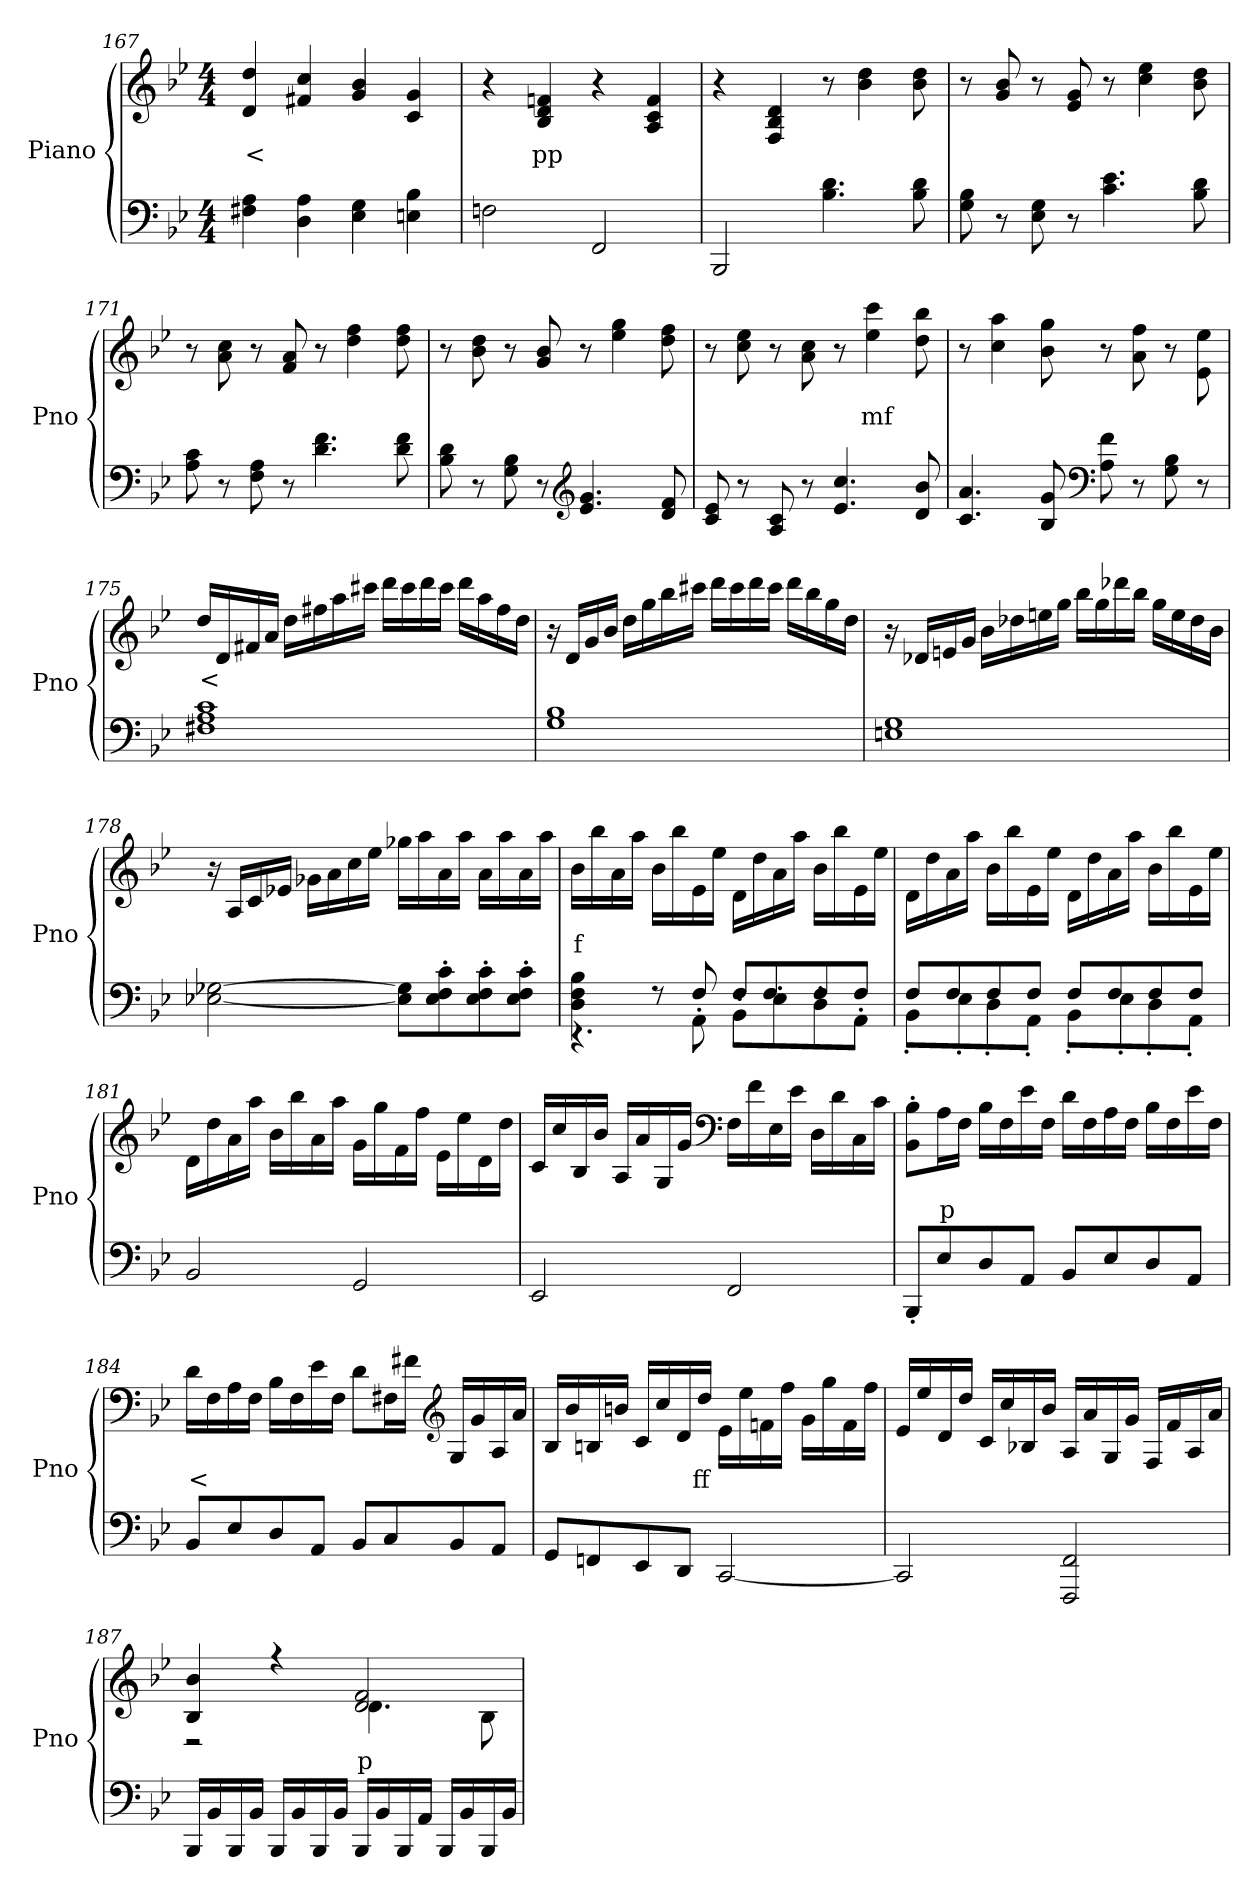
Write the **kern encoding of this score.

**kern	**kern	**text
*part2	*part1	*part1
*staff2	*staff1	*staff1
*I"Piano	*I"Piano	*
*I'Pno	*I'Pno	*
*clefF4	*clefG2	*
*k[b-e-]	*k[b-e-]	*
*B-:	*B-:	*
*M4/4	*M4/4	*
=167	=167	=167
4F#X\ 4A\	4d/ 4dd/	<
4D\ 4A\	4f#X/ 4cc/	.
4E-\ 4G\	4g/ 4b-/	.
4En\ 4B-\	4c/ 4g/	.
!!LO:LB:g=z
=168	=168	=168
2Fn\	4r	.
.	4B-/ 4d/ 4fn/	pp
2FF/	4r	.
.	4A/ 4c/ 4f/	.
=169	=169	=169
2BBB-/	4r	.
.	4F/ 4B-/ 4d/	.
4.B-\ 4.d\	8r	.
.	4b-\ 4dd\	.
8B-\ 8d\	8b-\ 8dd\	.
=170	=170	=170
8G\ 8B-\	8r	.
8r	8g/ 8b-/	.
8E-\ 8G\	8r	.
8r	8e-/ 8g/	.
4.c\ 4.e-\	8r	.
.	4cc\ 4ee-\	.
8B-\ 8d\	8b-\ 8dd\	.
=171	=171	=171
8A\ 8c\	8r	.
8r	8a\ 8cc\	.
8F\ 8A\	8r	.
8r	8f/ 8a/	.
4.d\ 4.f\	8r	.
.	4dd\ 4ff\	.
8d\ 8f\	8dd\ 8ff\	.
=172	=172	=172
8B-\ 8d\	8r	.
8r	8b-\ 8dd\	.
8G\ 8B-\	8r	.
8r	8g/ 8b-/	.
*clefG2	*	*
4.e-/ 4.g/	8r	.
.	4ee-\ 4gg\	.
8d/ 8f/	8dd\ 8ff\	.
!!LO:LB:g=z
=173	=173	=173
8c/ 8e-/	8r	.
8r	8cc\ 8ee-\	.
8A/ 8c/	8r	.
8r	8a\ 8cc\	.
4.e-/ 4.cc/	8r	.
.	4ee-\ 4ccc\	mf
8d/ 8b-/	8dd\ 8bb-\	.
=174	=174	=174
4.c/ 4.a/	8r	.
.	4cc\ 4aa\	.
8B-/ 8g/	8b-\ 8gg\	.
*clefF4	*	*
8A\ 8f\	8r	.
8r	8a\ 8ff\	.
8G\ 8B-\	8r	.
8r	8e-\ 8ee-\	.
=175	=175	=175
1F#X 1A 1c	16dd/LL	<
.	16d/	.
.	16f#X/	.
.	16a/JJ	.
.	16dd\LL	.
.	16ff#X\	.
.	16aa\	.
.	16ccc#X\JJ	.
.	16ddd\LL	.
.	16ccc#\	.
.	16ddd\	.
.	16ccc#\JJ	.
.	16ddd\LL	.
.	16aa\	.
.	16ff#\	.
.	16dd\JJ	.
!!LO:LB:g=z
=176	=176	=176
1G 1B-	16r	.
.	16d/LL	.
.	16g/	.
.	16b-/JJ	.
.	16dd\LL	.
.	16gg\	.
.	16bb-\	.
.	16ccc#X\JJ	.
.	16ddd\LL	.
.	16ccc#\	.
.	16ddd\	.
.	16ccc#\JJ	.
.	16ddd\LL	.
.	16bb-\	.
.	16gg\	.
.	16dd\JJ	.
=177	=177	=177
1En 1G	16r	.
.	16d-X/LL	.
.	16en/	.
.	16g/JJ	.
.	16b-\LL	.
.	16dd-X\	.
.	16een\	.
.	16gg\JJ	.
.	16bb-\LL	.
.	16gg\	.
.	16ddd-X\	.
.	16bb-\JJ	.
.	16gg\LL	.
.	16ee\	.
.	16dd-\	.
.	16b-\JJ	.
!!LO:LB:g=z
=178	=178	=178
[2E-X\ [2G-X\	16r	.
.	16A/LL	.
.	16c/	.
.	16e-X/JJ	.
.	16g-X\LL	.
.	16a\	.
.	16cc\	.
.	16ee-\JJ	.
8E-\] 8G-\]L	16gg-X\LL	.
.	16aa\	.
8E-\' 8F\' 8c\'	16a\	.
.	16aa\JJ	.
8E-\' 8F\' 8c\'	16a\LL	.
.	16aa\	.
8E-\' 8F\' 8c\'J	16a\	.
.	16aa\JJ	.
=179	=179	=179
*^	*	*
4D\ 4F\ 4B-\	4.r	16b-\LL	f
.	.	16bb-\	.
.	.	16a\	.
.	.	16aa\JJ	.
8r	.	16b-\LL	.
.	.	16bb-\	.
8AA'\	8F/	16e-\	.
.	.	16ee-\JJ	.
8BB-'\L	8F/L	16d\LL	.
.	.	16dd\	.
8E-'\	8F/	16a\	.
.	.	16aa\JJ	.
8D'\	8F/	16b-\LL	.
.	.	16bb-\	.
8AA'\J	8F/J	16e-\	.
.	.	16ee-\JJ	.
=180	=180	=180	=180
8F/L	8BB-'\L	16d\LL	.
.	.	16dd\	.
8F/	8E-'\	16a\	.
.	.	16aa\JJ	.
8F/	8D'\	16b-\LL	.
.	.	16bb-\	.
8F/J	8AA'\J	16e-\	.
.	.	16ee-\JJ	.
8F/L	8BB-'\L	16d\LL	.
.	.	16dd\	.
8F/	8E-'\	16a\	.
.	.	16aa\JJ	.
8F/	8D'\	16b-\LL	.
.	.	16bb-\	.
8F/J	8AA'\J	16e-\	.
.	.	16ee-\JJ	.
*v	*v	*	*
!!LO:LB:g=z
=181	=181	=181
2BB-/	16d\LL	.
.	16dd\	.
.	16a\	.
.	16aa\JJ	.
.	16b-\LL	.
.	16bb-\	.
.	16a\	.
.	16aa\JJ	.
2GG/	16g\LL	.
.	16gg\	.
.	16f\	.
.	16ff\JJ	.
.	16e-\LL	.
.	16ee-\	.
.	16d\	.
.	16dd\JJ	.
=182	=182	=182
2EE-/	16c/LL	.
.	16cc/	.
.	16B-/	.
.	16b-/JJ	.
.	16A/LL	.
.	16a/	.
.	16G/	.
.	16g/JJ	.
*	*clefF4	*
2FF/	16F\LL	.
.	16f\	.
.	16E-\	.
.	16e-\JJ	.
.	16D\LL	.
.	16d\	.
.	16C\	.
.	16c\JJ	.
=183	=183	=183
8BBB-'/L	8BB-\' 8B-\'L	.
8E-/	16A\L	p
.	16F\JJ	.
8D/	16B-\LL	.
.	16F\	.
8AA/J	16e-\	.
.	16F\JJ	.
8BB-/L	16d\LL	.
.	16F\	.
8E-/	16A\	.
.	16F\JJ	.
8D/	16B-\LL	.
.	16F\	.
8AA/J	16e-\	.
.	16F\JJ	.
!!LO:PB:g=z
=184	=184	=184
8BB-/L	16d\LL	<
.	16F\	.
8E-/	16A\	.
.	16F\JJ	.
8D/	16B-\LL	.
.	16F\	.
8AA/J	16e-\	.
.	16F\JJ	.
8BB-/L	8d\L	.
8C/	16F#X\L	.
.	16f#X\JJ	.
*	*clefG2	*
8BB-/	16G/LL	.
.	16g/	.
8AA/J	16A/	.
.	16a/JJ	.
=185	=185	=185
8GG/L	16B-/LL	.
.	16b-/	.
8FFn/	16Bn/	.
.	16bn/JJ	.
8EE-/	16c/LL	.
.	16cc/	.
8DD/J	16d/	.
.	16dd/JJ	ff
[2CC/	16e-\LL	.
.	16ee-\	.
.	16fn\	.
.	16ff\JJ	.
.	16g\LL	.
.	16gg\	.
.	16f\	.
.	16ff\JJ	.
=186	=186	=186
2CC/]	16e-/LL	.
.	16ee-/	.
.	16d/	.
.	16dd/JJ	.
.	16c/LL	.
.	16cc/	.
.	16B-X/	.
.	16b-/JJ	.
2FFF/ 2FF/	16A/LL	.
.	16a/	.
.	16G/	.
.	16g/JJ	.
.	16F/LL	.
.	16f/	.
.	16A/	.
.	16a/JJ	.
!!LO:LB:g=z
=187	=187	=187
*	*^	*
16BBB-/LL	4B-/ 4b-/	2r	.
16BB-/	.	.	.
16BBB-/	.	.	.
16BB-/JJ	.	.	.
16BBB-/LL	4r	.	.
16BB-/	.	.	.
16BBB-/	.	.	.
16BB-/JJ	.	.	.
16BBB-/LL	2d/ 2f/	4.d\	p
16BB-/	.	.	.
16BBB-/	.	.	.
16AA/JJ	.	.	.
16BBB-/LL	.	.	.
16BB-/	.	.	.
16BBB-/	.	8B-\	.
16BB-/JJ	.	.	.
*	*v	*v	*
=	=	=
*-	*-	*-
